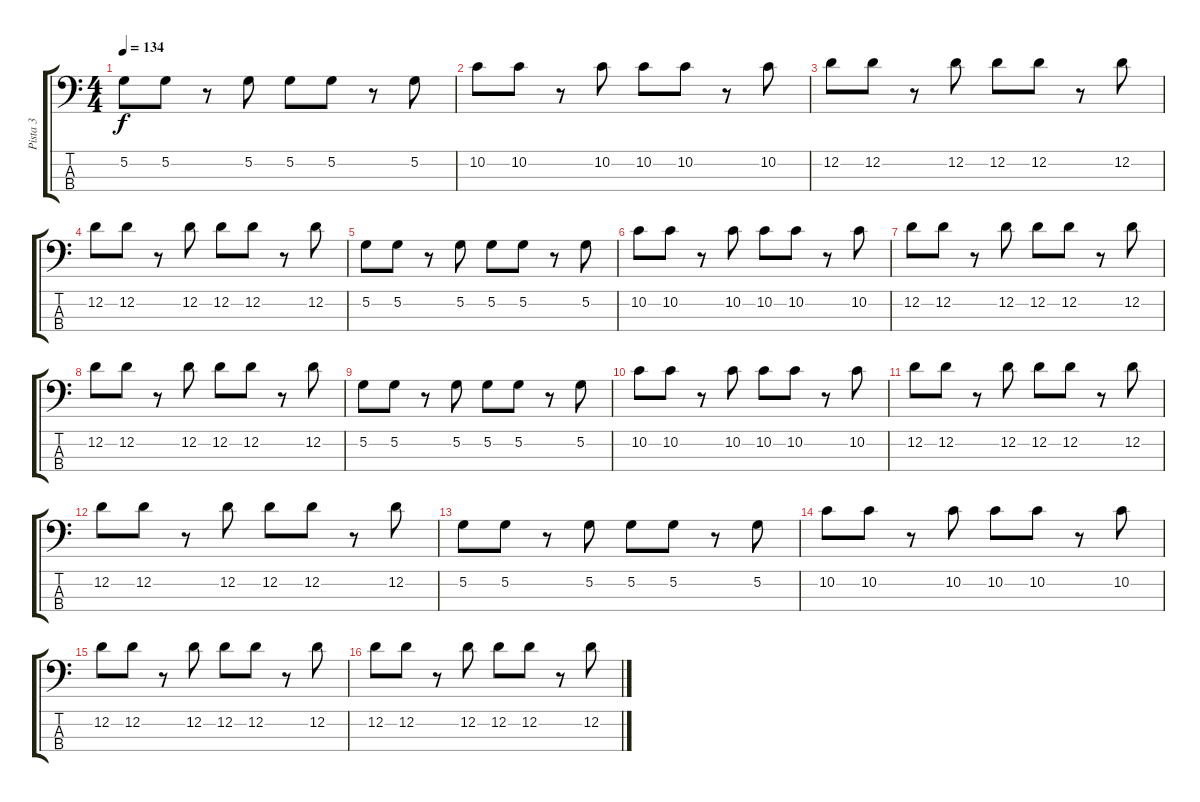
\track ("Pista 3" "Pista 3") {instrument electricbasspick}
\staff {score tabs}
\tuning (G2 D2 A1 E1) {hide}
\ts (4 4)
\tempo 134
\clef f4
\ks c
5.2.8{dy f} 5.2.8 r.8 5.2.8 5.2.8 5.2.8 r.8 5.2.8 |
10.2.8 10.2.8 r.8 10.2.8 10.2.8 10.2.8 r.8 10.2.8 |
12.2.8 12.2.8 r.8 12.2.8 12.2.8 12.2.8 r.8 12.2.8 |
12.2.8 12.2.8 r.8 12.2.8 12.2.8 12.2.8 r.8 12.2.8 |
5.2.8 5.2.8 r.8 5.2.8 5.2.8 5.2.8 r.8 5.2.8 |
10.2.8 10.2.8 r.8 10.2.8 10.2.8 10.2.8 r.8 10.2.8 |
12.2.8 12.2.8 r.8 12.2.8 12.2.8 12.2.8 r.8 12.2.8 |
12.2.8 12.2.8 r.8 12.2.8 12.2.8 12.2.8 r.8 12.2.8 |
5.2.8 5.2.8 r.8 5.2.8 5.2.8 5.2.8 r.8 5.2.8 |
10.2.8 10.2.8 r.8 10.2.8 10.2.8 10.2.8 r.8 10.2.8 |
12.2.8 12.2.8 r.8 12.2.8 12.2.8 12.2.8 r.8 12.2.8 |
12.2.8 12.2.8 r.8 12.2.8 12.2.8 12.2.8 r.8 12.2.8 |
5.2.8 5.2.8 r.8 5.2.8 5.2.8 5.2.8 r.8 5.2.8 |
10.2.8 10.2.8 r.8 10.2.8 10.2.8 10.2.8 r.8 10.2.8 |
12.2.8 12.2.8 r.8 12.2.8 12.2.8 12.2.8 r.8 12.2.8 |
12.2.8 12.2.8 r.8 12.2.8 12.2.8 12.2.8 r.8 12.2.8
